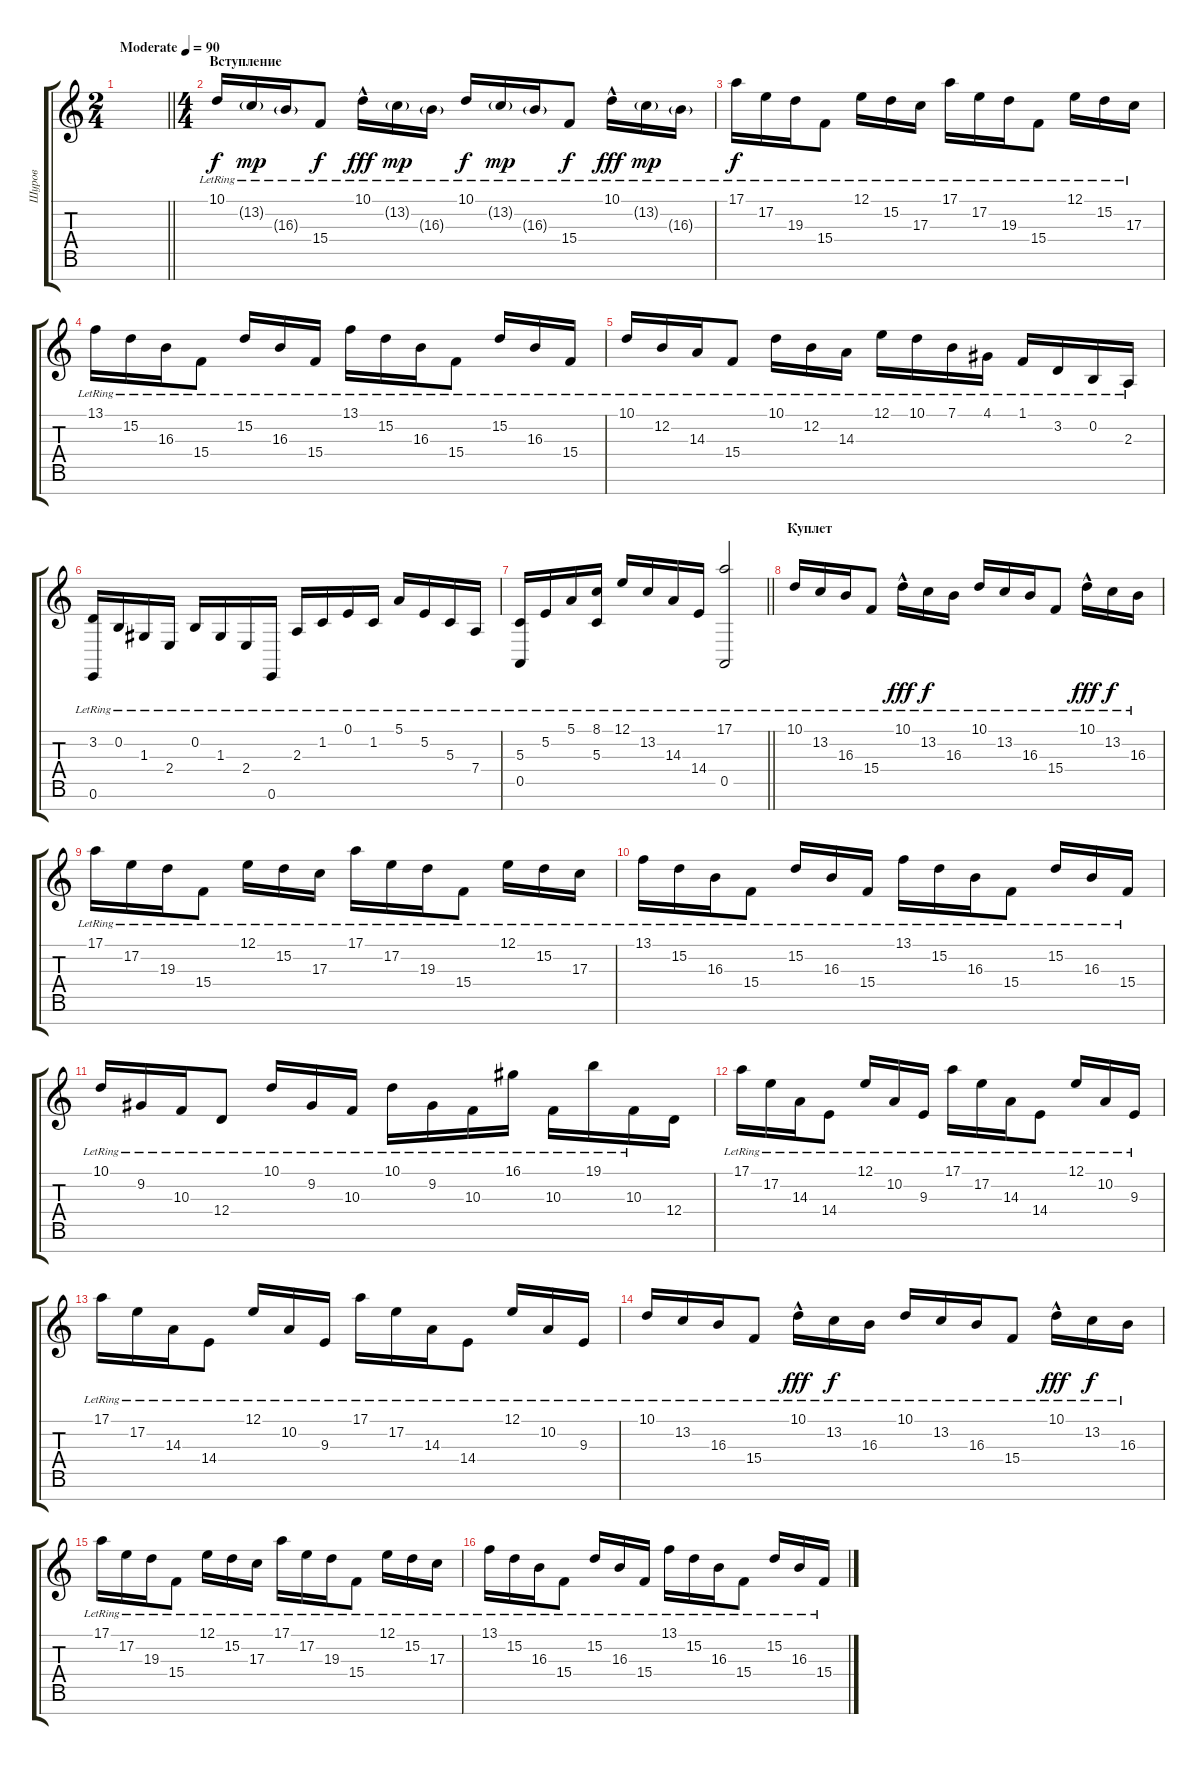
\track ("Шуров" "Шуров") {instrument brightacousticpiano}
\staff {score tabs}
\tuning (E4 B3 G3 D3 A2 E2 B1) {hide}
\ts (2 4)
\tempo (90 "Moderate")
\clef g2
\barLineRight lightlight
\ks c
|
\ts (4 4)
\section ("" "Вступление")
10.1{lr}.16 13.2{g lr}.16{dy mp} 16.3{g lr}.16 15.4{lr}.8{dy f} 10.1{hac lr}.16{dy fff} 13.2{g lr}.16{dy mp} 16.3{g lr}.16 10.1{lr}.16{dy f} 13.2{g lr}.16{dy mp} 16.3{g lr}.16 15.4{lr}.8{dy f} 10.1{hac lr}.16{dy fff} 13.2{g lr}.16{dy mp} 16.3{g lr}.16 |
17.1{lr}.16{dy f} 17.2{lr}.16 19.3{lr}.16 15.4{lr}.8 12.1{lr}.16 15.2{lr}.16 17.3{lr}.16 17.1{lr}.16 17.2{lr}.16 19.3{lr}.16 15.4{lr}.8 12.1{lr}.16 15.2{lr}.16 17.3{lr}.16 |
13.1{lr}.16 15.2{lr}.16 16.3{lr}.16 15.4{lr}.8 15.2{lr}.16 16.3{lr}.16 15.4{lr}.16 13.1{lr}.16 15.2{lr}.16 16.3{lr}.16 15.4{lr}.8 15.2{lr}.16 16.3{lr}.16 15.4{lr}.16 |
10.1{lr}.16 12.2{lr}.16 14.3{lr}.16 15.4{lr}.8 10.1{lr}.16 12.2{lr}.16 14.3{lr}.16 12.1{lr}.16 10.1{lr}.16 7.1{lr}.16 4.1{lr}.16 1.1{lr}.16 3.2{lr}.16 0.2{lr}.16 2.3{lr}.16 |
(3.2{lr} 0.6{lr}).16 0.2{lr}.16 1.3{lr}.16 2.4{lr}.16 0.2{lr}.16 1.3{lr}.16 2.4{lr}.16 0.6{lr}.16 2.3{lr}.16 1.2{lr}.16 0.1{lr}.16 1.2{lr}.16 5.1{lr}.16 5.2{lr}.16 5.3{lr}.16 7.4{lr}.16 |
\barLineRight lightlight
(5.3{lr} 0.5{lr}).16 5.2{lr}.16 5.1{lr}.16 (8.1{lr} 5.3{lr}).16 12.1{lr}.16 13.2{lr}.16 14.3{lr}.16 14.4{lr}.16 (17.1{lr} 0.5{lr}).2 |
\section ("" "Куплет")
10.1{lr}.16 13.2{lr}.16 16.3{lr}.16 15.4{lr}.8 10.1{hac lr}.16{dy fff} 13.2{lr}.16{dy f} 16.3{lr}.16 10.1{lr}.16 13.2{lr}.16 16.3{lr}.16 15.4{lr}.8 10.1{hac lr}.16{dy fff} 13.2{lr}.16{dy f} 16.3{lr}.16 |
17.1{lr}.16 17.2{lr}.16 19.3{lr}.16 15.4{lr}.8 12.1{lr}.16 15.2{lr}.16 17.3{lr}.16 17.1{lr}.16 17.2{lr}.16 19.3{lr}.16 15.4{lr}.8 12.1{lr}.16 15.2{lr}.16 17.3{lr}.16 |
13.1{lr}.16 15.2{lr}.16 16.3{lr}.16 15.4{lr}.8 15.2{lr}.16 16.3{lr}.16 15.4{lr}.16 13.1{lr}.16 15.2{lr}.16 16.3{lr}.16 15.4{lr}.8 15.2{lr}.16 16.3{lr}.16 15.4{lr}.16 |
10.1{lr}.16 9.2{lr}.16 10.3{lr}.16 12.4{lr}.8 10.1{lr}.16 9.2{lr}.16 10.3{lr}.16 10.1{lr}.16 9.2{lr}.16 10.3{lr}.16 16.1{lr}.16 10.3{lr}.16 19.1{lr}.16 10.3{lr}.16 12.4.16 |
17.1{lr}.16 17.2{lr}.16 14.3{lr}.16 14.4{lr}.8 12.1{lr}.16 10.2{lr}.16 9.3{lr}.16 17.1{lr}.16 17.2{lr}.16 14.3{lr}.16 14.4{lr}.8 12.1{lr}.16 10.2{lr}.16 9.3{lr}.16 |
17.1{lr}.16 17.2{lr}.16 14.3{lr}.16 14.4{lr}.8 12.1{lr}.16 10.2{lr}.16 9.3{lr}.16 17.1{lr}.16 17.2{lr}.16 14.3{lr}.16 14.4{lr}.8 12.1{lr}.16 10.2{lr}.16 9.3{lr}.16 |
10.1{lr}.16 13.2{lr}.16 16.3{lr}.16 15.4{lr}.8 10.1{hac lr}.16{dy fff} 13.2{lr}.16{dy f} 16.3{lr}.16 10.1{lr}.16 13.2{lr}.16 16.3{lr}.16 15.4{lr}.8 10.1{hac lr}.16{dy fff} 13.2{lr}.16{dy f} 16.3{lr}.16 |
17.1{lr}.16 17.2{lr}.16 19.3{lr}.16 15.4{lr}.8 12.1{lr}.16 15.2{lr}.16 17.3{lr}.16 17.1{lr}.16 17.2{lr}.16 19.3{lr}.16 15.4{lr}.8 12.1{lr}.16 15.2{lr}.16 17.3{lr}.16 |
13.1{lr}.16 15.2{lr}.16 16.3{lr}.16 15.4{lr}.8 15.2{lr}.16 16.3{lr}.16 15.4{lr}.16 13.1{lr}.16 15.2{lr}.16 16.3{lr}.16 15.4{lr}.8 15.2{lr}.16 16.3{lr}.16 15.4{lr}.16
